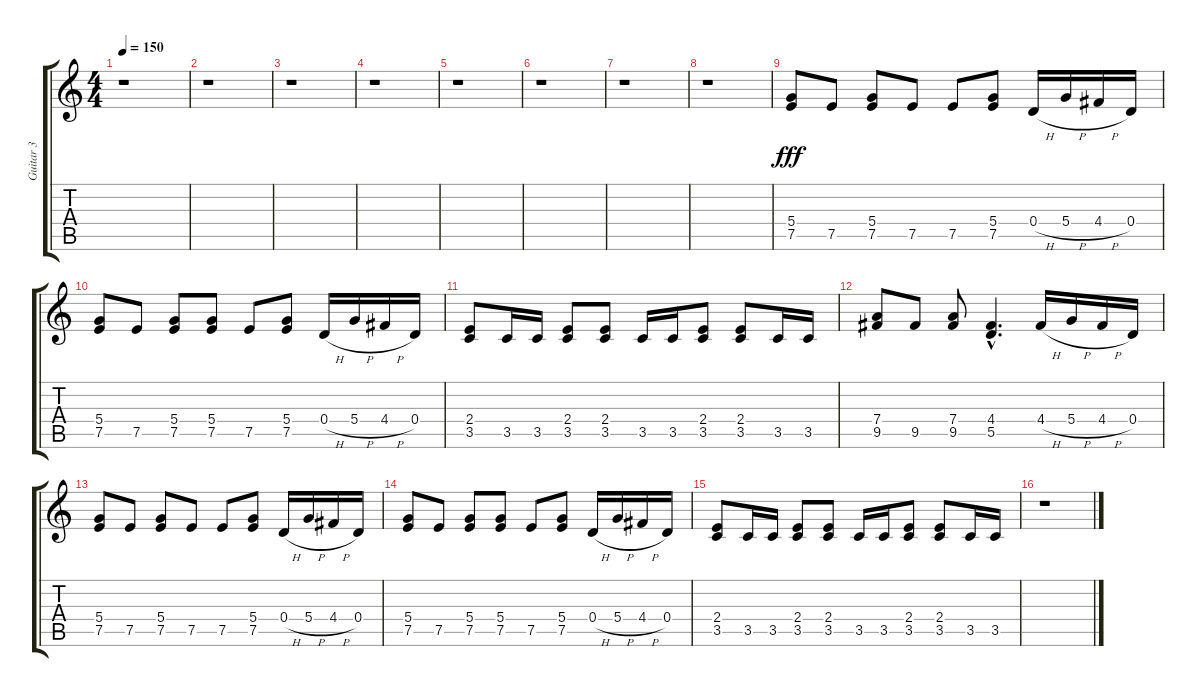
\track ("Guitar 3" "Guitar 3") {instrument distortionguitar}
\staff {score tabs}
\tuning (E4 B3 G3 D3 A2 E2) {hide}
\ts (4 4)
\tempo 150
\clef g2
\ks c
r.1{dy fff} |
r.1 |
r.1 |
r.1 |
r.1 |
r.1 |
r.1 |
r.1 |
(5.4 7.5).8 7.5.8 (5.4 7.5).8 7.5.8 7.5.8 (5.4 7.5).8 0.4{h}.16 5.4{h}.16 4.4{h}.16 0.4.16 |
(5.4 7.5).8 7.5.8 (5.4 7.5).8 (5.4 7.5).8 7.5.8 (5.4 7.5).8 0.4{h}.16 5.4{h}.16 4.4{h}.16 0.4.16 |
(2.4 3.5).8 3.5.16 3.5.16 (2.4 3.5).8 (2.4 3.5).8 3.5.16 3.5.16 (2.4 3.5).8 (2.4 3.5).8 3.5.16 3.5.16 |
(7.4 9.5).8 9.5.8 (7.4 9.5).8 (4.4{hac} 5.5{hac}).4{d} 4.4{h}.16 5.4{h}.16 4.4{h}.16 0.4.16 |
(5.4 7.5).8 7.5.8 (5.4 7.5).8 7.5.8 7.5.8 (5.4 7.5).8 0.4{h}.16 5.4{h}.16 4.4{h}.16 0.4.16 |
(5.4 7.5).8 7.5.8 (5.4 7.5).8 (5.4 7.5).8 7.5.8 (5.4 7.5).8 0.4{h}.16 5.4{h}.16 4.4{h}.16 0.4.16 |
(2.4 3.5).8 3.5.16 3.5.16 (2.4 3.5).8 (2.4 3.5).8 3.5.16 3.5.16 (2.4 3.5).8 (2.4 3.5).8 3.5.16 3.5.16 |
r.1
